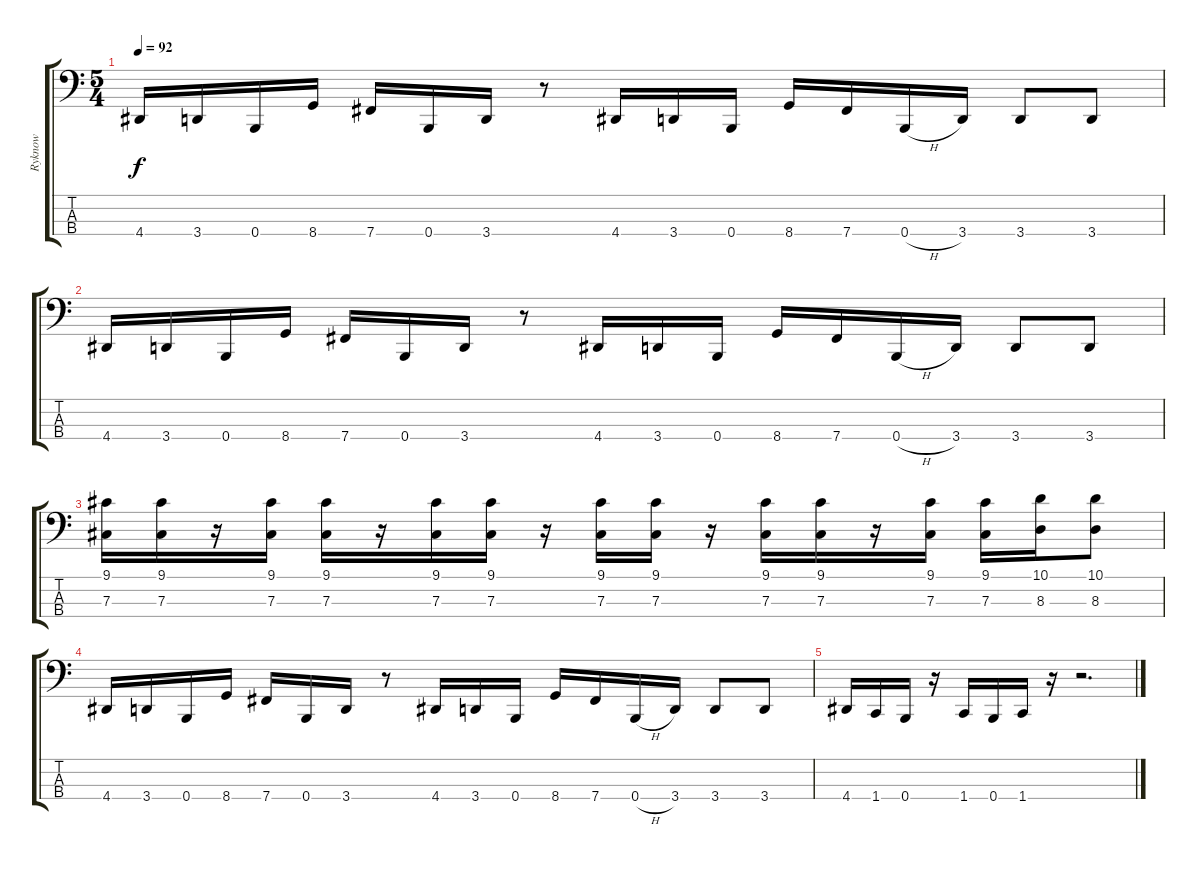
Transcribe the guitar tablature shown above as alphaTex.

\track ("Ryknow" "Ryknow") {instrument slapbass1}
\staff {score tabs}
\tuning (E2 B1 Gb1 B0) {hide}
\ts (5 4)
\tempo 92
\clef f4
\ks c
4.4.16{dy f} 3.4.16 0.4.16 8.4.16 7.4.16 0.4.16 3.4.16 r.8 4.4.16 3.4.16 0.4.16 8.4.16 7.4.16 0.4{h}.16 3.4.16 3.4.8 3.4.8 |
4.4.16 3.4.16 0.4.16 8.4.16 7.4.16 0.4.16 3.4.16 r.8 4.4.16 3.4.16 0.4.16 8.4.16 7.4.16 0.4{h}.16 3.4.16 3.4.8 3.4.8 |
(9.1 7.3).16 (9.1 7.3).16 r.16 (9.1 7.3).16 (9.1 7.3).16 r.16 (9.1 7.3).16 (9.1 7.3).16 r.16 (9.1 7.3).16 (9.1 7.3).16 r.16 (9.1 7.3).16 (9.1 7.3).16 r.16 (9.1 7.3).16 (9.1 7.3).16 (10.1 8.3).16 (10.1 8.3).8 |
4.4.16 3.4.16 0.4.16 8.4.16 7.4.16 0.4.16 3.4.16 r.8 4.4.16 3.4.16 0.4.16 8.4.16 7.4.16 0.4{h}.16 3.4.16 3.4.8 3.4.8 |
4.4.16 1.4.16 0.4.16 r.16 1.4.16 0.4.16 1.4.16 r.16 r.2{d}
